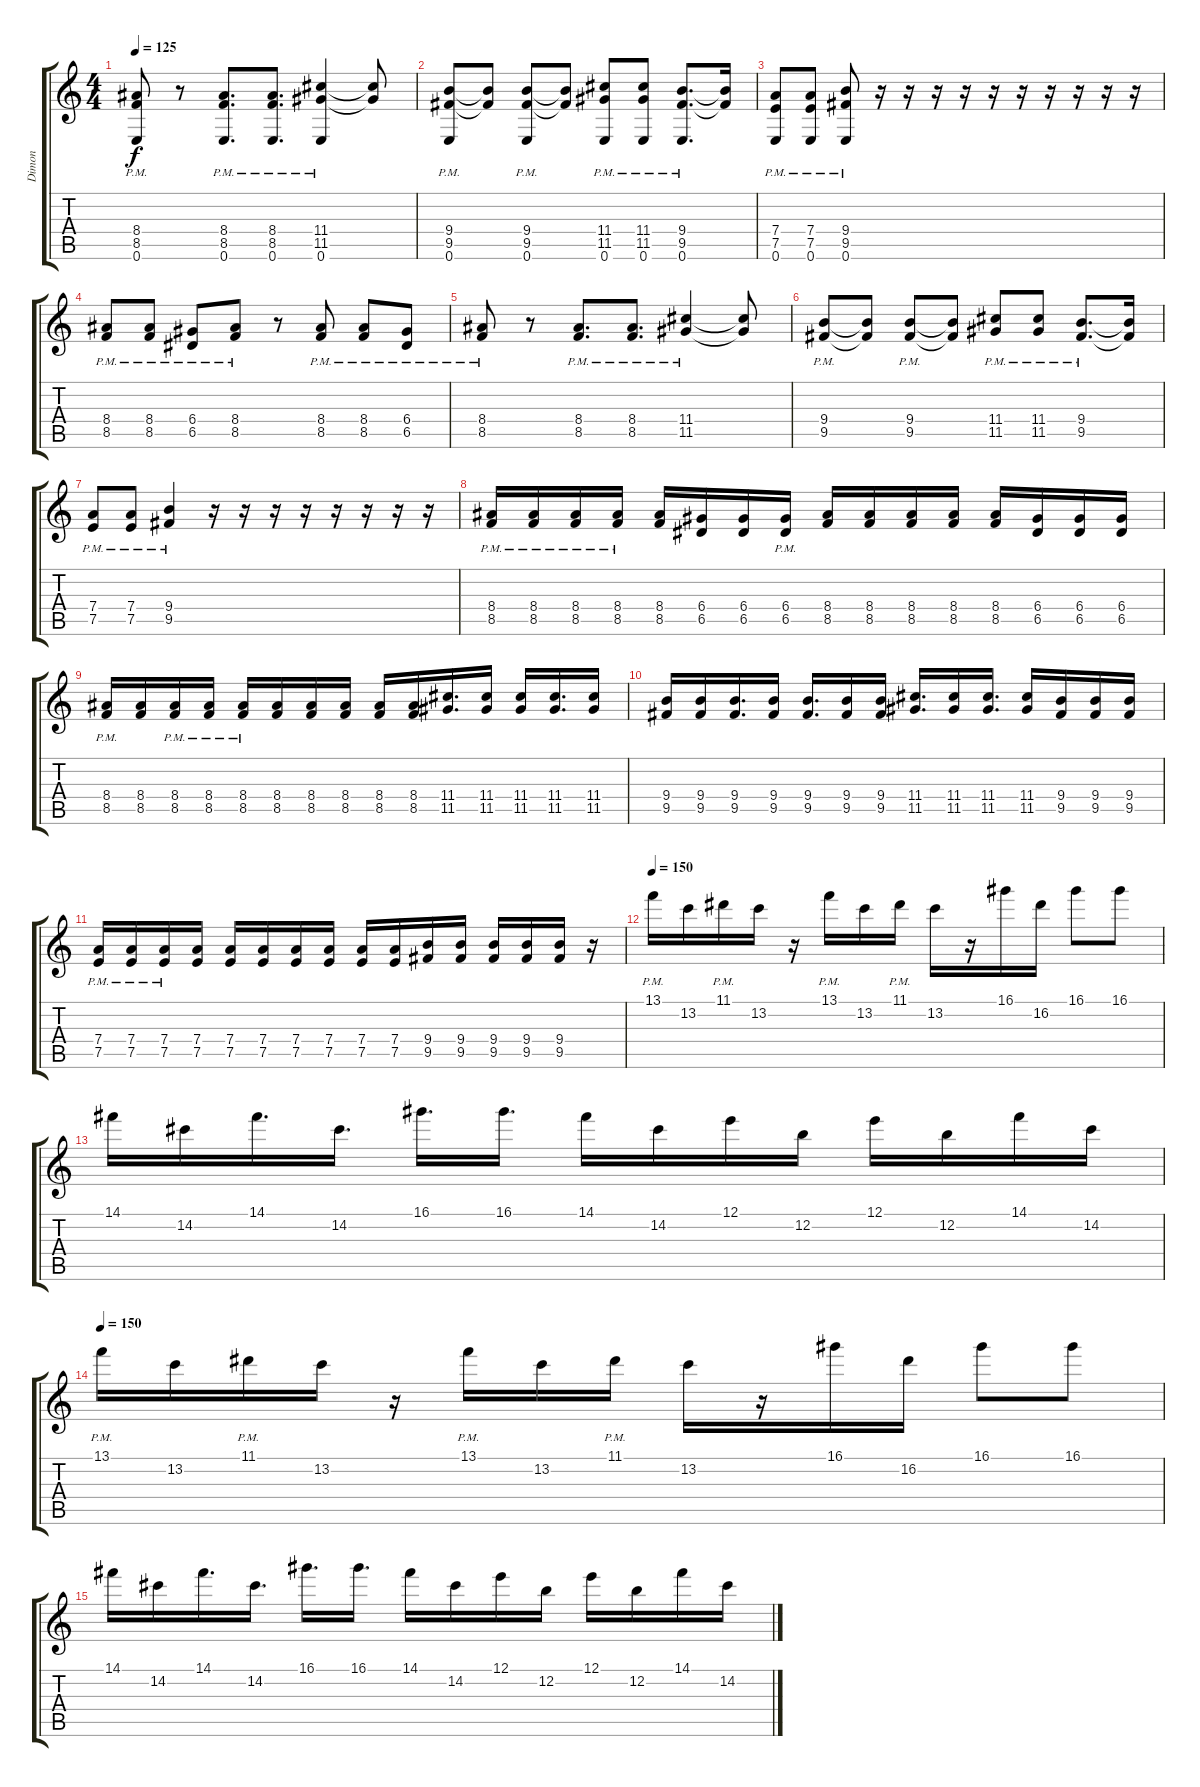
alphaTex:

\track ("Dimon" "Dimon") {instrument distortionguitar}
\staff {score tabs}
\tuning (E4 B3 G3 D3 A2 E2) {hide}
\ts (4 4)
\tempo 125
\clef g2
\ks c
(8.4{pm} 8.5{pm} 0.6).8{dy f} r.8 (8.4{pm} 8.5{pm} 0.6).8{d} (8.4{pm} 8.5{pm} 0.6).8{d} (11.4{pm} 11.5{pm} 0.6).4 (11.4{t} 11.5{t}).8 |
(9.4{pm} 9.5{pm} 0.6).8 (9.4{t} 9.5{t}).8 (9.4{pm} 9.5{pm} 0.6).8 (9.4{t} 9.5{t}).8 (11.4{pm} 11.5{pm} 0.6).8 (11.4{pm} 11.5{pm} 0.6).8 (9.4{pm} 9.5{pm} 0.6).8{d} (9.4{t} 9.5{t}).16 |
(7.4{pm} 7.5{pm} 0.6).8 (7.4{pm} 7.5{pm} 0.6).8 (9.4{pm} 9.5{pm} 0.6).8 r.16 r.16 r.16 r.16 r.16 r.16 r.16 r.16 r.16 r.16 |
(8.4{pm} 8.5{pm}).8 (8.4{pm} 8.5{pm}).8 (6.4{pm} 6.5{pm}).8 (8.4{pm} 8.5{pm}).8 r.8 (8.4{pm} 8.5{pm}).8 (8.4{pm} 8.5{pm}).8 (6.4{pm} 6.5{pm}).8 |
(8.4{pm} 8.5{pm}).8 r.8 (8.4{pm} 8.5{pm}).8{d} (8.4{pm} 8.5{pm}).8{d} (11.4{pm} 11.5{pm}).4 (11.4{t} 11.5{t}).8 |
(9.4{pm} 9.5{pm}).8 (9.4{t} 9.5{t}).8 (9.4{pm} 9.5{pm}).8 (9.4{t} 9.5{t}).8 (11.4{pm} 11.5{pm}).8 (11.4{pm} 11.5{pm}).8 (9.4{pm} 9.5{pm}).8{d} (9.4{t} 9.5{t}).16 |
(7.4{pm} 7.5{pm}).8 (7.4{pm} 7.5{pm}).8 (9.4{pm} 9.5{pm}).4 r.16 r.16 r.16 r.16 r.16 r.16 r.16 r.16 |
(8.4{pm} 8.5{pm}).16 (8.4{pm} 8.5{pm}).16 (8.4{pm} 8.5{pm}).16 (8.4{pm} 8.5{pm}).16 (8.4 8.5).16 (6.4 6.5).16 (6.4 6.5).16 (6.4{pm} 6.5{pm}).16 (8.4 8.5).16 (8.4 8.5).16 (8.4 8.5).16 (8.4 8.5).16 (8.4 8.5).16 (6.4 6.5).16 (6.4 6.5).16 (6.4 6.5).16 |
(8.4{pm} 8.5{pm}).16 (8.4 8.5).16 (8.4{pm} 8.5{pm}).16 (8.4{pm} 8.5{pm}).16 (8.4{pm} 8.5{pm}).16 (8.4 8.5).16 (8.4 8.5).16 (8.4 8.5).16 (8.4 8.5).16 (8.4 8.5).16 (11.4 11.5).16{d} (11.4 11.5).16 (11.4 11.5).16 (11.4 11.5).16{d} (11.4 11.5).16 |
(9.4 9.5).16 (9.4 9.5).16 (9.4 9.5).16{d} (9.4 9.5).16 (9.4 9.5).16{d} (9.4 9.5).16 (9.4 9.5).16 (11.4 11.5).16{d} (11.4 11.5).16 (11.4 11.5).16{d} (11.4 11.5).16 (9.4 9.5).16 (9.4 9.5).16 (9.4 9.5).16 |
(7.4{pm} 7.5{pm}).16 (7.4{pm} 7.5{pm}).16 (7.4{pm} 7.5{pm}).16 (7.4 7.5).16 (7.4 7.5).16 (7.4 7.5).16 (7.4 7.5).16 (7.4 7.5).16 (7.4 7.5).16 (7.4 7.5).16 (9.4 9.5).16 (9.4 9.5).16 (9.4 9.5).16 (9.4 9.5).16 (9.4 9.5).16 r.16 |
\tempo 130
\tempo 150
13.1{pm}.16 13.2.16 11.1{pm}.16 13.2.16 r.16 13.1{pm}.16 13.2.16 11.1{pm}.16 13.2.16 r.16 16.1.16 16.2.16 16.1.8 16.1.8 |
14.1.16 14.2.16 14.1.16{d} 14.2.16{d} 16.1.16{d} 16.1.16{d} 14.1.16 14.2.16 12.1.16 12.2.16 12.1.16 12.2.16 14.1.16 14.2.16 |
\tempo 130
\tempo 150
13.1{pm}.16 13.2.16 11.1{pm}.16 13.2.16 r.16 13.1{pm}.16 13.2.16 11.1{pm}.16 13.2.16 r.16 16.1.16 16.2.16 16.1.8 16.1.8 |
14.1.16 14.2.16 14.1.16{d} 14.2.16{d} 16.1.16{d} 16.1.16{d} 14.1.16 14.2.16 12.1.16 12.2.16 12.1.16 12.2.16 14.1.16 14.2.16
